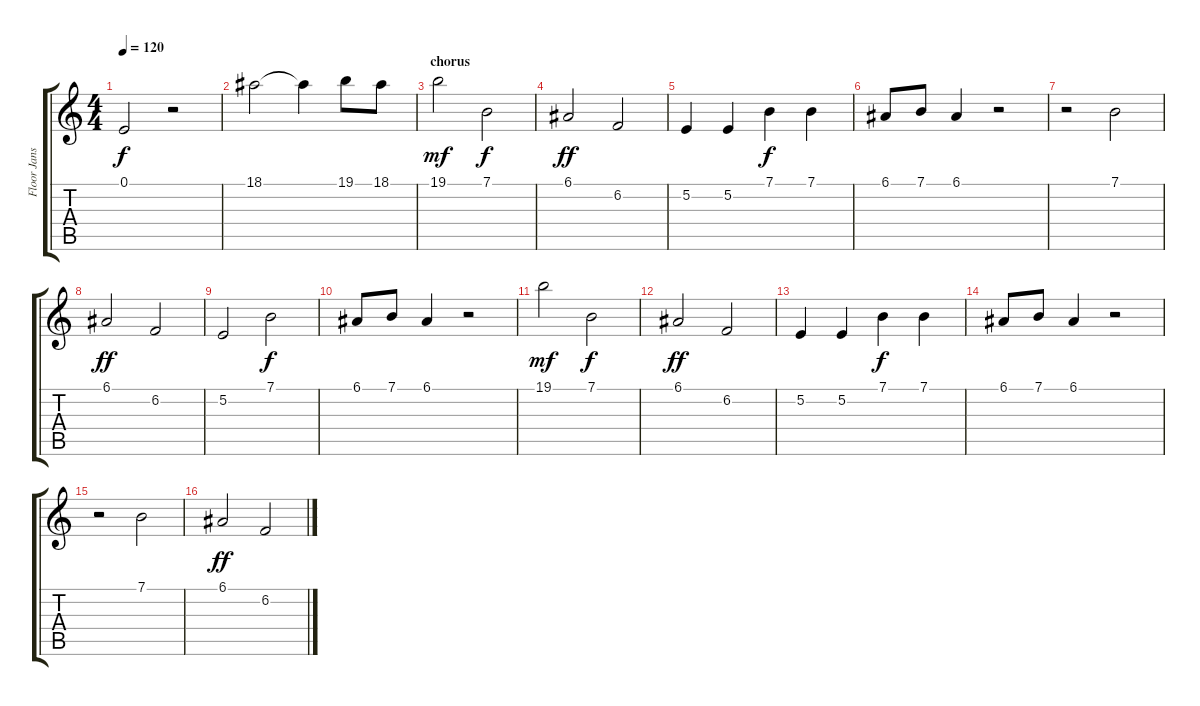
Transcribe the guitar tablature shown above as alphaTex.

\track ("Floor Jansen -Voice" "Floor Jans") {instrument altosax}
\staff {score tabs}
\tuning (E4 B3 G3 D3 A2 E2) {hide}
\ts (4 4)
\tempo 120
\clef g2
\ks c
0.1.2{dy f} r.2 |
18.1.2 18.1{t}.4 19.1.8 18.1.8 |
\section ("" "chorus")
19.1.2{dy mf} 7.1.2{dy f} |
6.1.2{dy ff} 6.2.2 |
5.2.4 5.2.4 7.1.4{dy f} 7.1.4 |
6.1.8 7.1.8 6.1.4 r.2 |
r.2 7.1.2 |
6.1.2{dy ff} 6.2.2 |
5.2.2 7.1.2{dy f} |
6.1.8 7.1.8 6.1.4 r.2 |
19.1.2{dy mf} 7.1.2{dy f} |
6.1.2{dy ff} 6.2.2 |
5.2.4 5.2.4 7.1.4{dy f} 7.1.4 |
6.1.8 7.1.8 6.1.4 r.2 |
r.2 7.1.2 |
6.1.2{dy ff} 6.2.2
